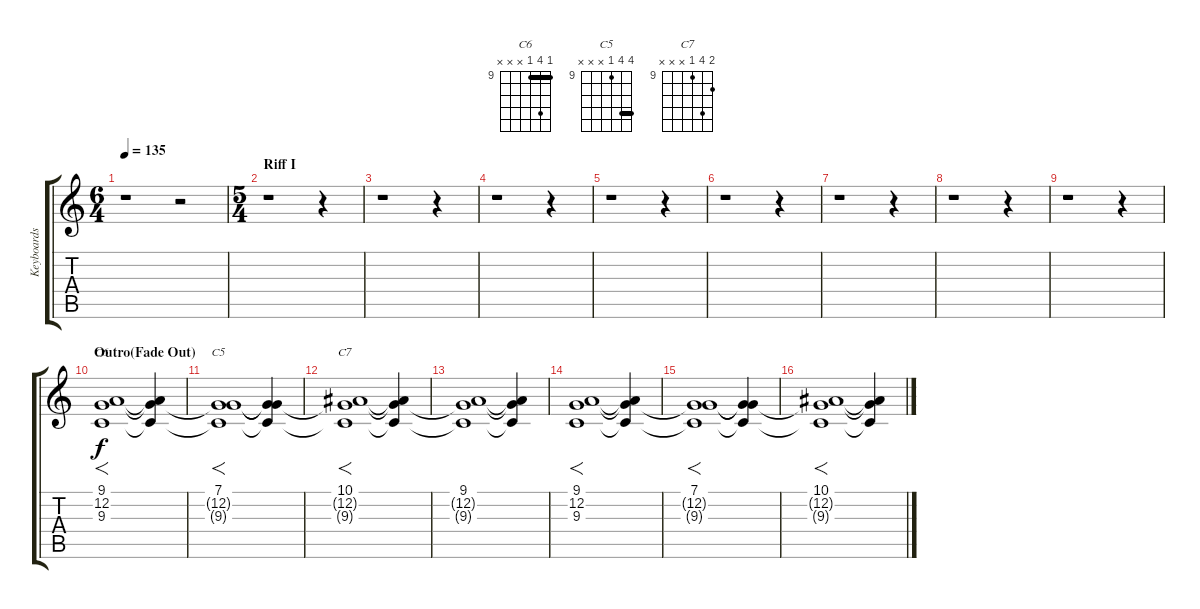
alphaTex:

\track ("Keyboards I - Strings" "Keyboards ") {instrument stringensemble1}
\staff {score tabs}
\tuning (C4 G3 Eb3 Bb2 F2 C2) {hide}
\chord ("C6" 9 12 9 x x x) {firstfret 9 barre 9}
\chord ("C5" 12 12 9 x x x) {firstfret 9 barre 12}
\chord ("C7" 10 12 9 x x x) {firstfret 9}
\ts (6 4)
\tempo 135
\clef g2
\ks c
r.1{dy f} r.2 |
\ts (5 4)
\section ("" "Riff I")
r.1 r.4 |
r.1 r.4 |
r.1 r.4 |
r.1 r.4 |
r.1 r.4 |
r.1 r.4 |
r.1 r.4 |
r.1 r.4 |
\section ("" "Outro(Fade Out)")
(9.1 12.2 9.3).1{f ch "C6" volume 8} (9.1{t} 12.2{t} 9.3{t}).4 |
(7.1 12.2{t} 9.3{t}).1{f ch "C5"} (7.1{t} 12.2{t} 9.3{t}).4 |
(10.1 12.2{t} 9.3{t}).1{f ch "C7"} (10.1{t} 12.2{t} 9.3{t}).4 |
(9.1 12.2{t} 9.3{t}).1 (9.1{t} 12.2{t} 9.3{t}).4 |
(9.1 12.2 9.3).1{f} (9.1{t} 12.2{t} 9.3{t}).4 |
(7.1 12.2{t} 9.3{t}).1{f volume 0} (7.1{t} 12.2{t} 9.3{t}).4 |
(10.1 12.2{t} 9.3{t}).1{f} (10.1{t} 12.2{t} 9.3{t}).4
